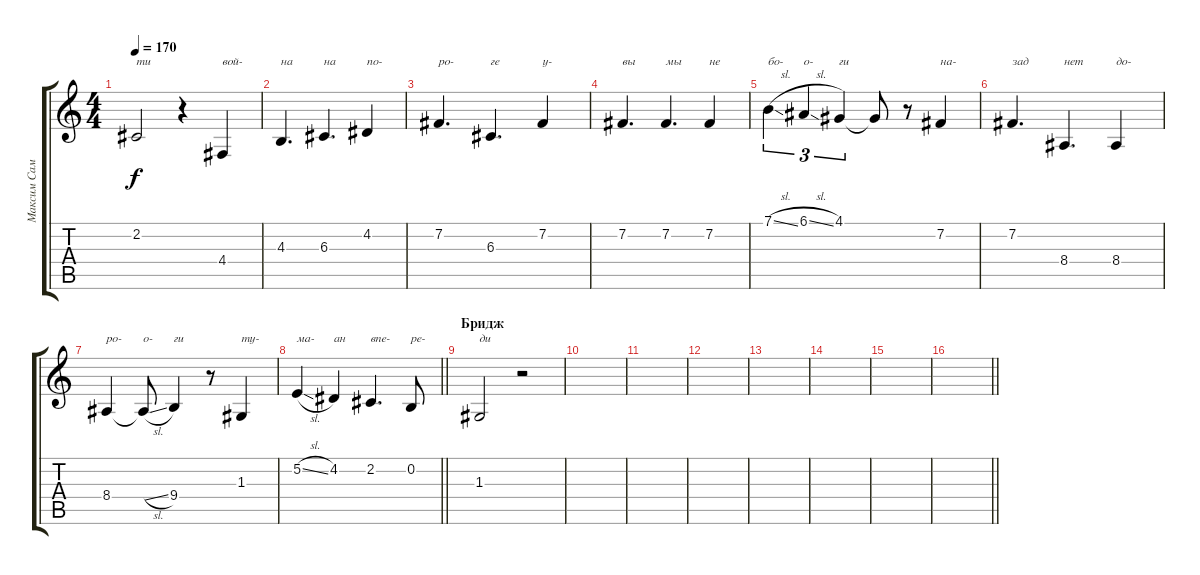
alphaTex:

\track ("Максим Самосват" "Максим Сам") {instrument bassoon}
\staff {score tabs}
\tuning (E4 B3 G3 D3 A2 E2) {hide}
\ts (4 4)
\tempo 170
\clef g2
\ks c
2.2.2{txt "ти" dy f} r.4 4.4.4{txt "вой-"} |
4.3.4{d txt "на"} 6.3.4{d txt "на"} 4.2.4{txt "по-"} |
7.2.4{d txt "ро-"} 6.3.4{d txt "ге"} 7.2.4{txt "у-"} |
7.2.4{d txt "вы"} 7.2.4{d txt "мы"} 7.2.4{txt "не"} |
7.1{sl}.4{tu (3 2) txt "бо-"} 6.1{sl}.4{tu (3 2) txt "о-"} 4.1.4{tu (3 2) txt "ги"} 4.1{t}.8 r.8 7.2.4{txt "на-"} |
7.2.4{d txt "зад"} 8.4.4{d txt "нет"} 8.4.4{txt "до-"} |
8.4.4{txt "ро-"} 8.4{sl t}.8{txt "о-"} 9.4.4{txt "ги"} r.8 1.3.4{txt "ту-"} |
\barLineRight lightlight
5.2{sl}.4{txt "ма-"} 4.2.4{txt "ан"} 2.2.4{d txt "впе-"} 0.2.8{txt "ре-"} |
\section ("" "Бридж")
1.3.2{txt "ди"} r.2 |
|
|
|
|
|
|
\barLineRight lightlight
